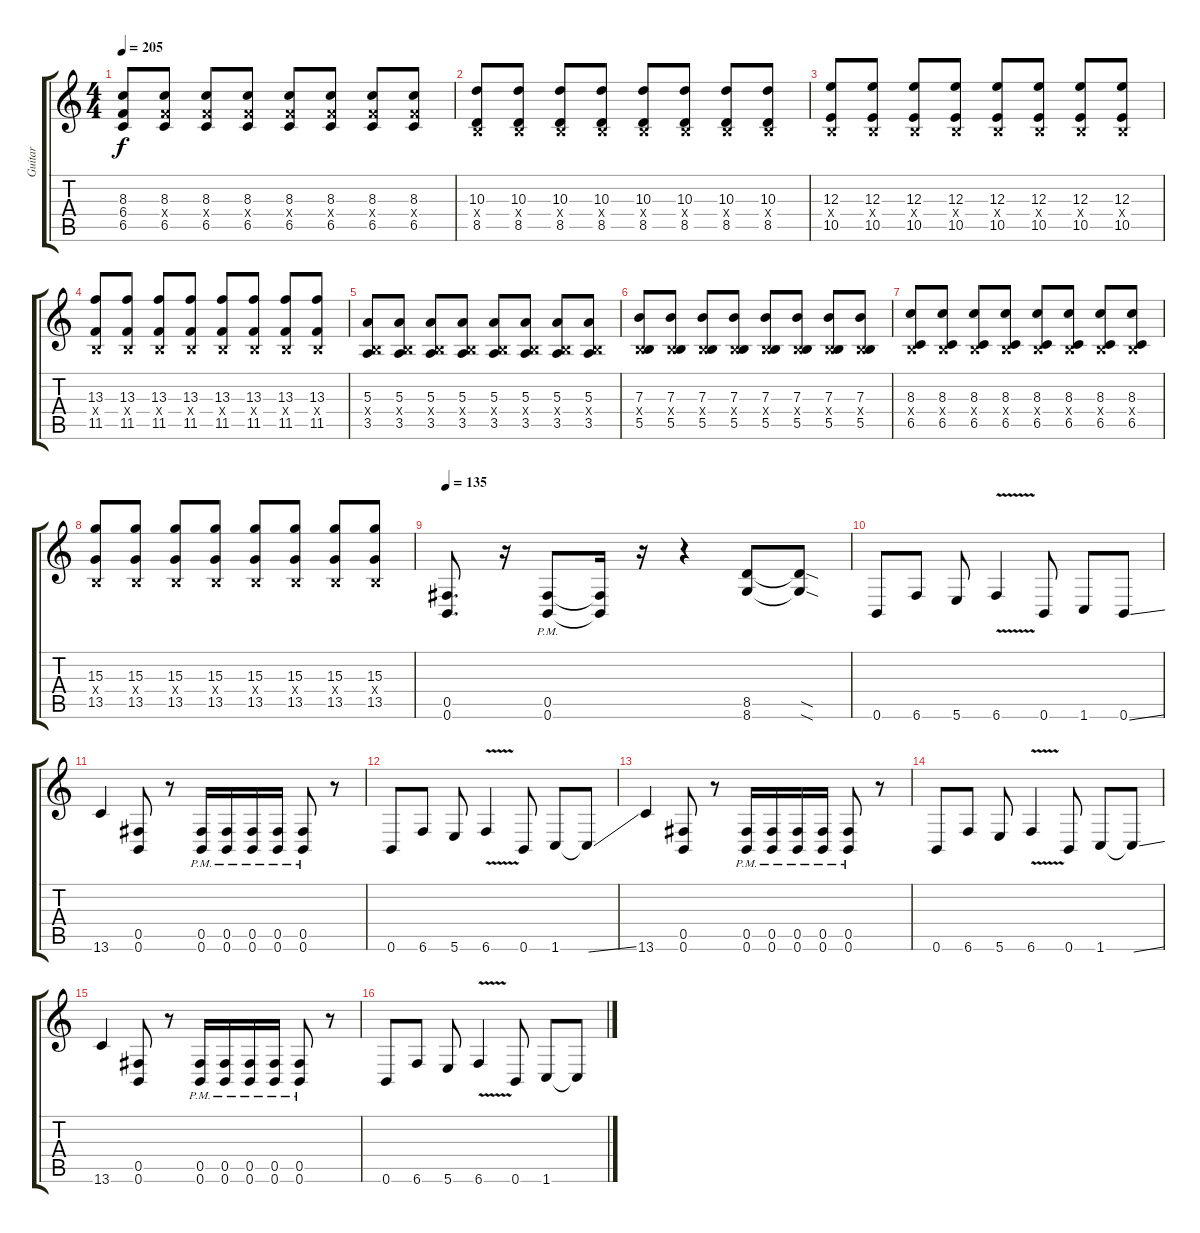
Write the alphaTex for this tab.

\track ("Guitar" "Guitar") {instrument distortionguitar}
\staff {score tabs}
\tuning (Db4 Ab3 E3 B2 Gb2 B1) {hide}
\ts (4 4)
\tempo 205
\clef g2
\ks c
(8.3{t} 6.4{t} 6.5{t}).8{dy f} (8.3 6.4{x} 6.5).8 (8.3 6.4{x} 6.5).8 (8.3 6.4{x} 6.5).8 (8.3 6.4{x} 6.5).8 (8.3 6.4{x} 6.5).8 (8.3 6.4{x} 6.5).8 (8.3 6.4{x} 6.5).8 |
(10.3 0.4{x} 8.5).8 (10.3 0.4{x} 8.5).8 (10.3 0.4{x} 8.5).8 (10.3 0.4{x} 8.5).8 (10.3 0.4{x} 8.5).8 (10.3 0.4{x} 8.5).8 (10.3 0.4{x} 8.5).8 (10.3 0.4{x} 8.5).8 |
(12.3 0.4{x} 10.5).8 (12.3 0.4{x} 10.5).8 (12.3 0.4{x} 10.5).8 (12.3 0.4{x} 10.5).8 (12.3 0.4{x} 10.5).8 (12.3 0.4{x} 10.5).8 (12.3 0.4{x} 10.5).8 (12.3 0.4{x} 10.5).8 |
(13.3 0.4{x} 11.5).8 (13.3 0.4{x} 11.5).8 (13.3 0.4{x} 11.5).8 (13.3 0.4{x} 11.5).8 (13.3 0.4{x} 11.5).8 (13.3 0.4{x} 11.5).8 (13.3 0.4{x} 11.5).8 (13.3 0.4{x} 11.5).8 |
(5.3 0.4{x} 3.5).8 (5.3 0.4{x} 3.5).8 (5.3 0.4{x} 3.5).8 (5.3 0.4{x} 3.5).8 (5.3 0.4{x} 3.5).8 (5.3 0.4{x} 3.5).8 (5.3 0.4{x} 3.5).8 (5.3 0.4{x} 3.5).8 |
(7.3 0.4{x} 5.5).8 (7.3 0.4{x} 5.5).8 (7.3 0.4{x} 5.5).8 (7.3 0.4{x} 5.5).8 (7.3 0.4{x} 5.5).8 (7.3 0.4{x} 5.5).8 (7.3 0.4{x} 5.5).8 (7.3 0.4{x} 5.5).8 |
(8.3 0.4{x} 6.5).8 (8.3 0.4{x} 6.5).8 (8.3 0.4{x} 6.5).8 (8.3 0.4{x} 6.5).8 (8.3 0.4{x} 6.5).8 (8.3 0.4{x} 6.5).8 (8.3 0.4{x} 6.5).8 (8.3 0.4{x} 6.5).8 |
(15.3 0.4{x} 13.5).8 (15.3 0.4{x} 13.5).8 (15.3 0.4{x} 13.5).8 (15.3 0.4{x} 13.5).8 (15.3 0.4{x} 13.5).8 (15.3 0.4{x} 13.5).8 (15.3 0.4{x} 13.5).8 (15.3 0.4{x} 13.5).8 |
\tempo 135
(0.5 0.6).8{d} r.16 (0.5{pm} 0.6{pm}).8 (0.5{t} 0.6{t}).16 r.16 r.4 (8.5 8.6).8 (8.5{sod t} 8.6{sod t}).8 |
0.6.8 6.6.8 5.6.8 6.6{v}.4 0.6.8 1.6.8 0.6{ss}.8 |
13.6.4 (0.5 0.6).8 r.8 (0.5{pm} 0.6{pm}).16 (0.5{pm} 0.6{pm}).16 (0.5{pm} 0.6{pm}).16 (0.5{pm} 0.6{pm}).16 (0.5{pm} 0.6{pm}).8 r.8 |
0.6.8 6.6.8 5.6.8 6.6{v}.4 0.6.8 1.6.8 1.6{ss t}.8 |
13.6.4 (0.5 0.6).8 r.8 (0.5{pm} 0.6{pm}).16 (0.5{pm} 0.6{pm}).16 (0.5{pm} 0.6{pm}).16 (0.5{pm} 0.6{pm}).16 (0.5{pm} 0.6{pm}).8 r.8 |
0.6.8 6.6.8 5.6.8 6.6{v}.4 0.6.8 1.6.8 1.6{ss t}.8 |
13.6.4 (0.5 0.6).8 r.8 (0.5{pm} 0.6{pm}).16 (0.5{pm} 0.6{pm}).16 (0.5{pm} 0.6{pm}).16 (0.5{pm} 0.6{pm}).16 (0.5{pm} 0.6{pm}).8 r.8 |
0.6.8 6.6.8 5.6.8 6.6{v}.4 0.6.8 1.6.8 1.6{ss t}.8
